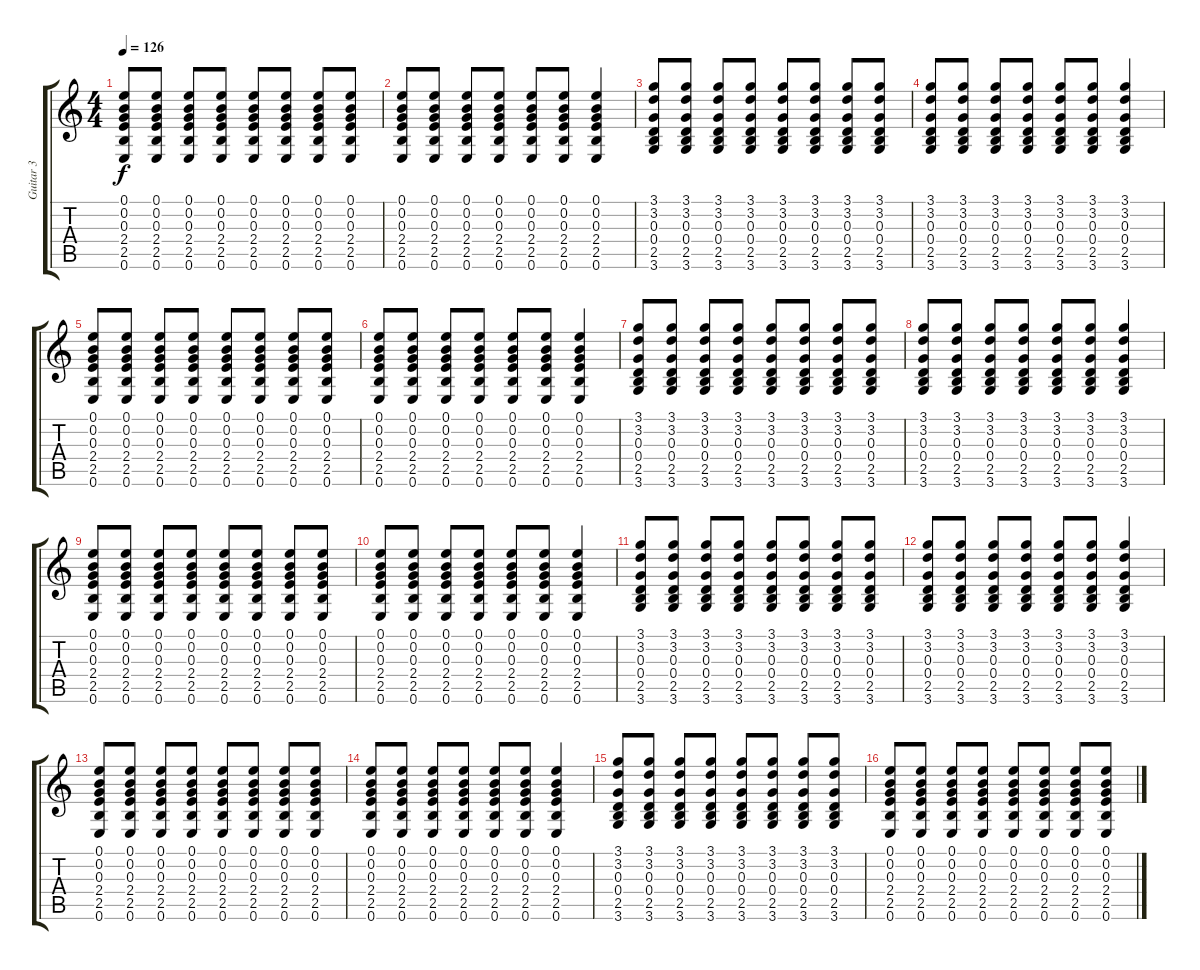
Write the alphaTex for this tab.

\track ("Guitar 3" "Guitar 3") {instrument acousticguitarsteel}
\staff {score tabs}
\tuning (E4 B3 G3 D3 A2 E2) {hide}
\ts (4 4)
\tempo 126
\clef g2
\ks c
(0.1 0.2 0.3 2.4 2.5 0.6).8{dy f} (0.1 0.2 0.3 2.4 2.5 0.6).8 (0.1 0.2 0.3 2.4 2.5 0.6).8 (0.1 0.2 0.3 2.4 2.5 0.6).8 (0.1 0.2 0.3 2.4 2.5 0.6).8 (0.1 0.2 0.3 2.4 2.5 0.6).8 (0.1 0.2 0.3 2.4 2.5 0.6).8 (0.1 0.2 0.3 2.4 2.5 0.6).8 |
(0.1 0.2 0.3 2.4 2.5 0.6).8 (0.1 0.2 0.3 2.4 2.5 0.6).8 (0.1 0.2 0.3 2.4 2.5 0.6).8 (0.1 0.2 0.3 2.4 2.5 0.6).8 (0.1 0.2 0.3 2.4 2.5 0.6).8 (0.1 0.2 0.3 2.4 2.5 0.6).8 (0.1 0.2 0.3 2.4 2.5 0.6).4 |
(3.1 3.2 0.3 0.4 2.5 3.6).8 (3.1 3.2 0.3 0.4 2.5 3.6).8 (3.1 3.2 0.3 0.4 2.5 3.6).8 (3.1 3.2 0.3 0.4 2.5 3.6).8 (3.1 3.2 0.3 0.4 2.5 3.6).8 (3.1 3.2 0.3 0.4 2.5 3.6).8 (3.1 3.2 0.3 0.4 2.5 3.6).8 (3.1 3.2 0.3 0.4 2.5 3.6).8 |
(3.1 3.2 0.3 0.4 2.5 3.6).8 (3.1 3.2 0.3 0.4 2.5 3.6).8 (3.1 3.2 0.3 0.4 2.5 3.6).8 (3.1 3.2 0.3 0.4 2.5 3.6).8 (3.1 3.2 0.3 0.4 2.5 3.6).8 (3.1 3.2 0.3 0.4 2.5 3.6).8 (3.1 3.2 0.3 0.4 2.5 3.6).4 |
(0.1 0.2 0.3 2.4 2.5 0.6).8 (0.1 0.2 0.3 2.4 2.5 0.6).8 (0.1 0.2 0.3 2.4 2.5 0.6).8 (0.1 0.2 0.3 2.4 2.5 0.6).8 (0.1 0.2 0.3 2.4 2.5 0.6).8 (0.1 0.2 0.3 2.4 2.5 0.6).8 (0.1 0.2 0.3 2.4 2.5 0.6).8 (0.1 0.2 0.3 2.4 2.5 0.6).8 |
(0.1 0.2 0.3 2.4 2.5 0.6).8 (0.1 0.2 0.3 2.4 2.5 0.6).8 (0.1 0.2 0.3 2.4 2.5 0.6).8 (0.1 0.2 0.3 2.4 2.5 0.6).8 (0.1 0.2 0.3 2.4 2.5 0.6).8 (0.1 0.2 0.3 2.4 2.5 0.6).8 (0.1 0.2 0.3 2.4 2.5 0.6).4 |
(3.1 3.2 0.3 0.4 2.5 3.6).8 (3.1 3.2 0.3 0.4 2.5 3.6).8 (3.1 3.2 0.3 0.4 2.5 3.6).8 (3.1 3.2 0.3 0.4 2.5 3.6).8 (3.1 3.2 0.3 0.4 2.5 3.6).8 (3.1 3.2 0.3 0.4 2.5 3.6).8 (3.1 3.2 0.3 0.4 2.5 3.6).8 (3.1 3.2 0.3 0.4 2.5 3.6).8 |
(3.1 3.2 0.3 0.4 2.5 3.6).8 (3.1 3.2 0.3 0.4 2.5 3.6).8 (3.1 3.2 0.3 0.4 2.5 3.6).8 (3.1 3.2 0.3 0.4 2.5 3.6).8 (3.1 3.2 0.3 0.4 2.5 3.6).8 (3.1 3.2 0.3 0.4 2.5 3.6).8 (3.1 3.2 0.3 0.4 2.5 3.6).4 |
(0.1 0.2 0.3 2.4 2.5 0.6).8 (0.1 0.2 0.3 2.4 2.5 0.6).8 (0.1 0.2 0.3 2.4 2.5 0.6).8 (0.1 0.2 0.3 2.4 2.5 0.6).8 (0.1 0.2 0.3 2.4 2.5 0.6).8 (0.1 0.2 0.3 2.4 2.5 0.6).8 (0.1 0.2 0.3 2.4 2.5 0.6).8 (0.1 0.2 0.3 2.4 2.5 0.6).8 |
(0.1 0.2 0.3 2.4 2.5 0.6).8 (0.1 0.2 0.3 2.4 2.5 0.6).8 (0.1 0.2 0.3 2.4 2.5 0.6).8 (0.1 0.2 0.3 2.4 2.5 0.6).8 (0.1 0.2 0.3 2.4 2.5 0.6).8 (0.1 0.2 0.3 2.4 2.5 0.6).8 (0.1 0.2 0.3 2.4 2.5 0.6).4 |
(3.1 3.2 0.3 0.4 2.5 3.6).8 (3.1 3.2 0.3 0.4 2.5 3.6).8 (3.1 3.2 0.3 0.4 2.5 3.6).8 (3.1 3.2 0.3 0.4 2.5 3.6).8 (3.1 3.2 0.3 0.4 2.5 3.6).8 (3.1 3.2 0.3 0.4 2.5 3.6).8 (3.1 3.2 0.3 0.4 2.5 3.6).8 (3.1 3.2 0.3 0.4 2.5 3.6).8 |
(3.1 3.2 0.3 0.4 2.5 3.6).8 (3.1 3.2 0.3 0.4 2.5 3.6).8 (3.1 3.2 0.3 0.4 2.5 3.6).8 (3.1 3.2 0.3 0.4 2.5 3.6).8 (3.1 3.2 0.3 0.4 2.5 3.6).8 (3.1 3.2 0.3 0.4 2.5 3.6).8 (3.1 3.2 0.3 0.4 2.5 3.6).4 |
(0.1 0.2 0.3 2.4 2.5 0.6).8 (0.1 0.2 0.3 2.4 2.5 0.6).8 (0.1 0.2 0.3 2.4 2.5 0.6).8 (0.1 0.2 0.3 2.4 2.5 0.6).8 (0.1 0.2 0.3 2.4 2.5 0.6).8 (0.1 0.2 0.3 2.4 2.5 0.6).8 (0.1 0.2 0.3 2.4 2.5 0.6).8 (0.1 0.2 0.3 2.4 2.5 0.6).8 |
(0.1 0.2 0.3 2.4 2.5 0.6).8 (0.1 0.2 0.3 2.4 2.5 0.6).8 (0.1 0.2 0.3 2.4 2.5 0.6).8 (0.1 0.2 0.3 2.4 2.5 0.6).8 (0.1 0.2 0.3 2.4 2.5 0.6).8 (0.1 0.2 0.3 2.4 2.5 0.6).8 (0.1 0.2 0.3 2.4 2.5 0.6).4 |
(3.1 3.2 0.3 0.4 2.5 3.6).8 (3.1 3.2 0.3 0.4 2.5 3.6).8 (3.1 3.2 0.3 0.4 2.5 3.6).8 (3.1 3.2 0.3 0.4 2.5 3.6).8 (3.1 3.2 0.3 0.4 2.5 3.6).8 (3.1 3.2 0.3 0.4 2.5 3.6).8 (3.1 3.2 0.3 0.4 2.5 3.6).8 (3.1 3.2 0.3 0.4 2.5 3.6).8 |
(0.1 0.2 0.3 2.4 2.5 0.6).8 (0.1 0.2 0.3 2.4 2.5 0.6).8 (0.1 0.2 0.3 2.4 2.5 0.6).8 (0.1 0.2 0.3 2.4 2.5 0.6).8 (0.1 0.2 0.3 2.4 2.5 0.6).8 (0.1 0.2 0.3 2.4 2.5 0.6).8 (0.1 0.2 0.3 2.4 2.5 0.6).8 (0.1 0.2 0.3 2.4 2.5 0.6).8
